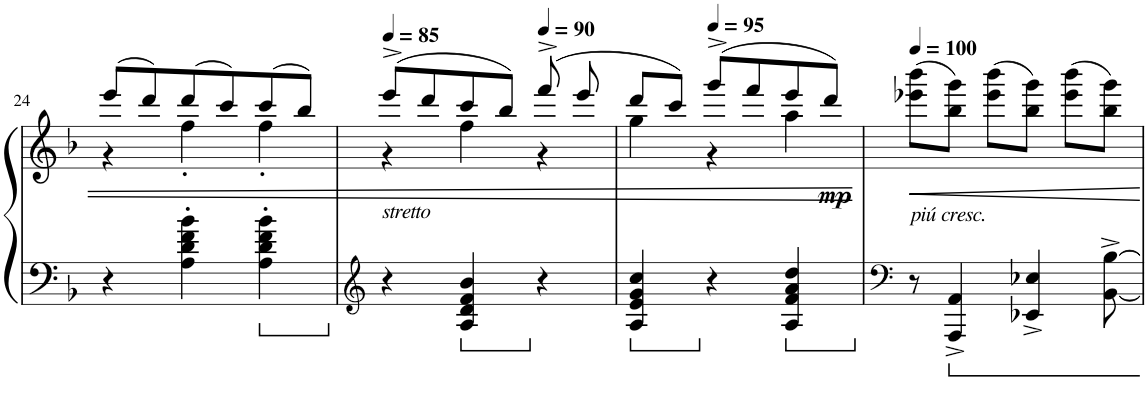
**kern	**kern	**dynam
*part1	*part1	*part1
*staff2	*staff1	*staff1/2
*I"Piano	*	*
*I'Pno.	*	*
!!LO:PB:g=z
*clefF4	*clefG2	*
*k[b-]	*k[b-]	*
*M3/4	*M3/4	*
=24	=24	=24
*	*^	*
4r	(8eee/L	4r	.
.	8ddd/)	.	.
4A\' 4d\' 4f\' 4b-\'	(8ddd/	4ff'\	.
.	8ccc/)	.	.
4A\' 4d\' 4f\' 4b-\'	(8ccc/	4ff'\	.
.	8bb-/J)	.	.
=25	=25	=25	=25
*clefG2	*	*	*
*	*MM85	*	*
!	!LO:TX:b:i:t=stretto	!	!
4r	(8eee^/L	4r	.
.	8ddd/	.	.
4A/ 4d/ 4f/ 4b-/	8ccc/	4ff\	.
.	8bb-/J)	.	.
*	*MM90	*	*
4r	(8fff^/	4r	.
.	8eee/	.	.
=26	=26	=26	=26
4A/ 4e/ 4g/ 4cc/	8ddd/L	4gg\	.
.	8ccc/J)	.	.
*	*MM95	*	*
4r	(8ggg^/L	4r	.
.	8fff/	.	.
4A/ 4f/ 4a/ 4dd/	8eee/	4aa\	.
!	!	!	!LO:DY:b
.	8ddd/J)	.	mp
*	*v	*v	*
=27	=27	=27
*clefF4	*	*
*	*MM100	*
!	!LO:TX:b:i:t=piú cresc.	!
8r	(8eee-X\ 8bbb-\L	.
4AAA/^ 4AA/^	8bb-\ 8ggg\J)	.
.	(8eee-\ 8bbb-\L	.
4EE-X/^ 4E-X/^	8bb-\ 8ggg\J)	.
.	(8eee-\ 8bbb-\L	.
[8BB-\^ [8B-\^	8bb-\ 8ggg\J)	.
=	=	=
*-	*-	*-
